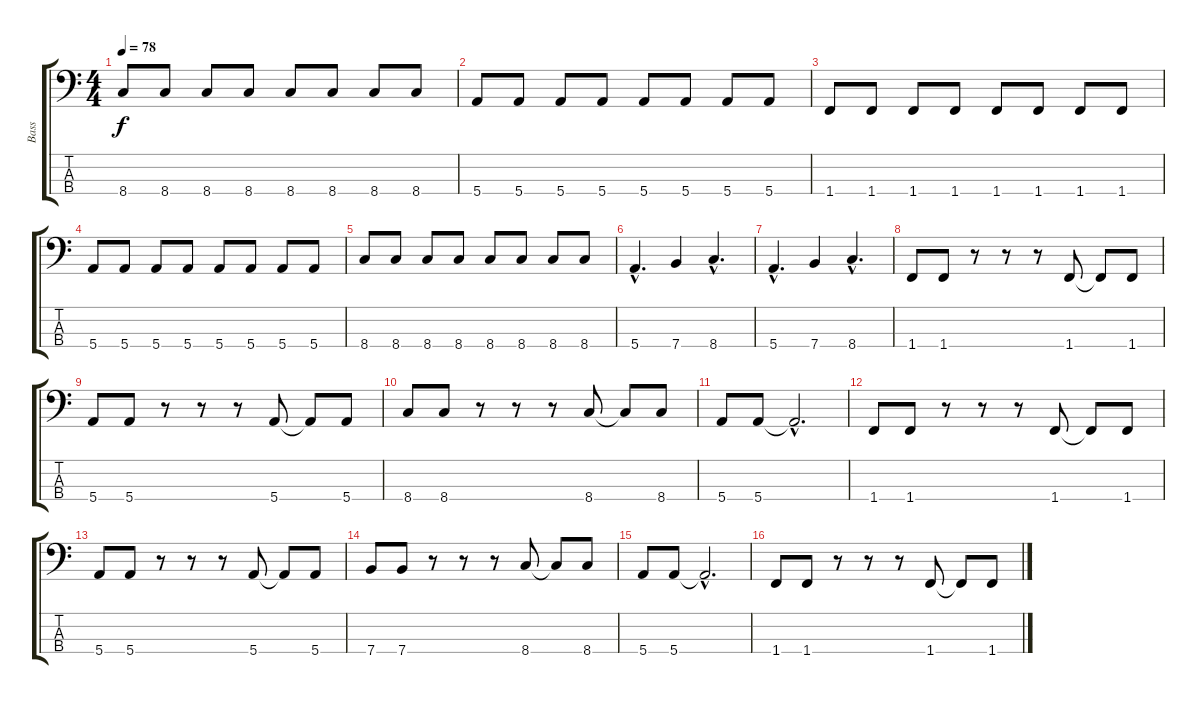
\track ("Bass" "Bass") {instrument electricbassfinger}
\staff {score tabs}
\tuning (G2 D2 A1 E1) {hide}
\ts (4 4)
\tempo 78
\clef f4
\ks c
8.4.8{dy f} 8.4.8 8.4.8 8.4.8 8.4.8 8.4.8 8.4.8 8.4.8 |
5.4.8 5.4.8 5.4.8 5.4.8 5.4.8 5.4.8 5.4.8 5.4.8 |
1.4.8 1.4.8 1.4.8 1.4.8 1.4.8 1.4.8 1.4.8 1.4.8 |
5.4.8 5.4.8 5.4.8 5.4.8 5.4.8 5.4.8 5.4.8 5.4.8 |
8.4.8 8.4.8 8.4.8 8.4.8 8.4.8 8.4.8 8.4.8 8.4.8 |
5.4{hac}.4{d} 7.4.4 8.4{hac}.4{d} |
5.4{hac}.4{d} 7.4.4 8.4{hac}.4{d} |
1.4.8 1.4.8 r.8 r.8 r.8 1.4.8 1.4{t}.8 1.4.8 |
5.4.8 5.4.8 r.8 r.8 r.8 5.4.8 5.4{t}.8 5.4.8 |
8.4.8 8.4.8 r.8 r.8 r.8 8.4.8 8.4{t}.8 8.4.8 |
5.4.8 5.4.8 5.4{hac t}.2{d} |
1.4.8 1.4.8 r.8 r.8 r.8 1.4.8 1.4{t}.8 1.4.8 |
5.4.8 5.4.8 r.8 r.8 r.8 5.4.8 5.4{t}.8 5.4.8 |
7.4.8 7.4.8 r.8 r.8 r.8 8.4.8 8.4{t}.8 8.4.8 |
5.4.8 5.4.8 5.4{hac t}.2{d} |
1.4.8 1.4.8 r.8 r.8 r.8 1.4.8 1.4{t}.8 1.4.8
